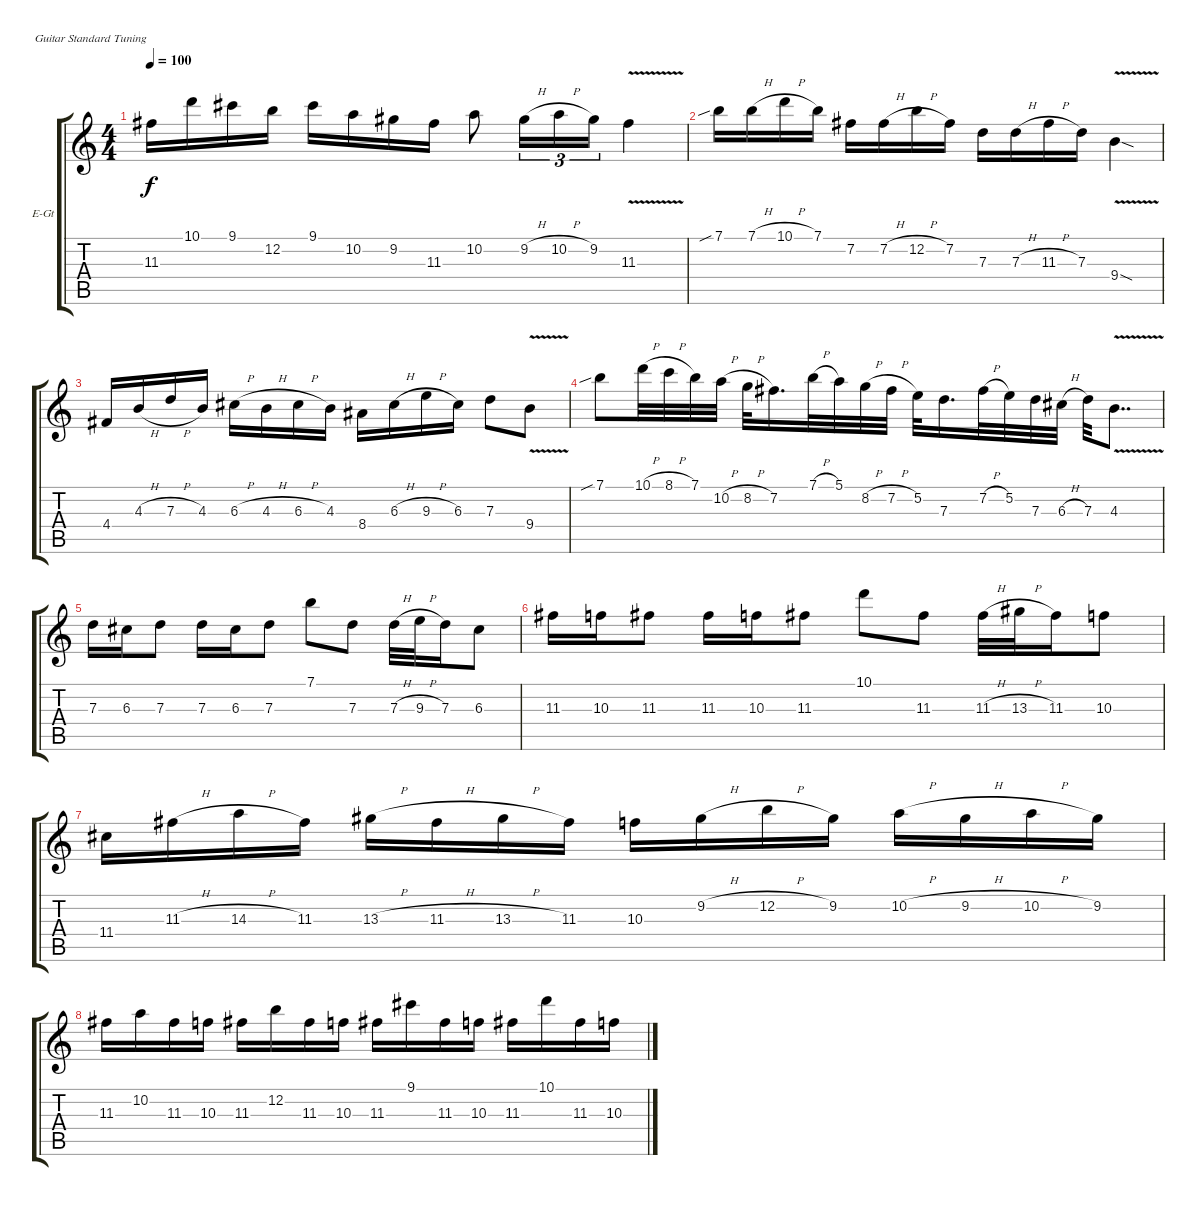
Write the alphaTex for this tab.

\bracketExtendMode groupsimilarinstruments
\firstSystemTrackNameOrientation horizontal
\otherSystemsTrackNameOrientation horizontal
\track ("Guitar" "E-Gt") {instrument distortionguitar}
\staff {score tabs}
\tuning (E4 B3 G3 D3 A2 E2)
\ts (4 4)
\tempo 100
\clef g2
\ks c
11.3.16{dy f} 10.1.16 9.1.16 12.2.16 9.1.16 10.2.16 9.2.16 11.3.16 10.2.8 9.2{h}.16{tu (3 2)} 10.2{h}.16{tu (3 2)} 9.2.16{tu (3 2)} 11.3{v}.4 |
7.1{sib}.16 7.1{h}.16 10.1{h}.16 7.1.16 7.2.16 7.2{h}.16 12.2{h}.16 7.2.16 7.3.16 7.3{h}.16 11.3{h}.16 7.3.16 9.4{v sod}.4 |
4.4.16 4.3{h}.16 7.3{h}.16 4.3.16 6.3{h}.16 4.3{h}.16 6.3{h}.16 4.3.16 8.4.16 6.3{h}.16 9.3{h}.16 6.3.16 7.3.8 9.4{v}.8 |
7.1{sib}.8 10.1{h}.32 8.1{h}.32 7.1.32 10.2{h}.32 8.2{h}.32 7.2.16{d} 7.1{h}.32 5.1.32 8.2{h}.32 7.2{h}.32 5.2.32 7.3.16{d} 7.2{h}.32 5.2.32 7.3.32 6.3{h}.32 7.3.32 4.3{v}.8{dd} |
7.3.16 6.3.16 7.3.8 7.3.16 6.3.16 7.3.8 7.1.8 7.3.8 7.3{h}.32 9.3{h}.32 7.3.16 6.3.8 |
11.3.16 10.3.16 11.3.8 11.3.16 10.3.16 11.3.8 10.1.8 11.3.8 11.3{h}.32 13.3{h}.32 11.3.16 10.3.8 |
11.4.16 11.3{h}.16 14.3{h}.16 11.3.16 13.3{h}.16 11.3{h}.16 13.3{h}.16 11.3.16 10.3.16 9.2{h}.16 12.2{h}.16 9.2.16 10.2{h}.16 9.2{h}.16 10.2{h}.16 9.2.16 |
11.3.16 10.2.16 11.3.16 10.3.16 11.3.16 12.2.16 11.3.16 10.3.16 11.3.16 9.1.16 11.3.16 10.3.16 11.3.16 10.1.16 11.3.16 10.3.16
